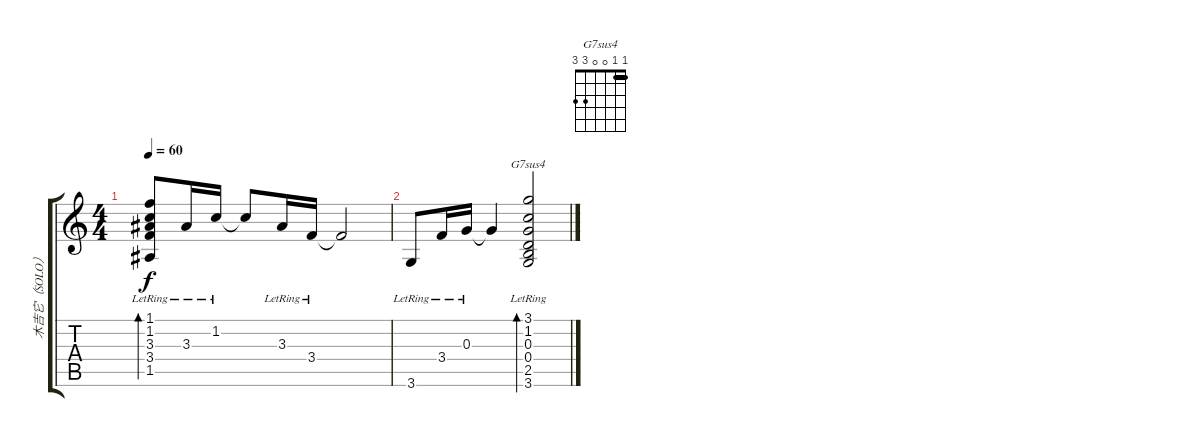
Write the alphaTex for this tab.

\track ("木吉它（SOLO）" "木吉它（SOLO）") {instrument acousticguitarsteel}
\staff {score tabs}
\tuning (E4 B3 G3 D3 A2 E2) {hide}
\chord ("G7sus4" 1 1 0 0 3 3) {barre 1}
\ts (4 4)
\tempo 60
\clef g2
\ks c
(1.1{lr} 1.2{lr} 3.3{lr} 3.4{lr} 1.5{lr}).8{bd 480 dy f} 3.3{lr}.16 1.2{lr}.16 1.2{t}.8 3.3{lr}.16 3.4{lr}.16 3.4{t}.2 |
3.6{lr}.8 3.4{lr}.16 0.3{lr}.16 0.3{t}.4 (3.1{lr} 1.2{lr} 0.3{lr} 0.4{lr} 2.5{lr} 3.6{lr}).2{bd 240 ch "G7sus4"}
